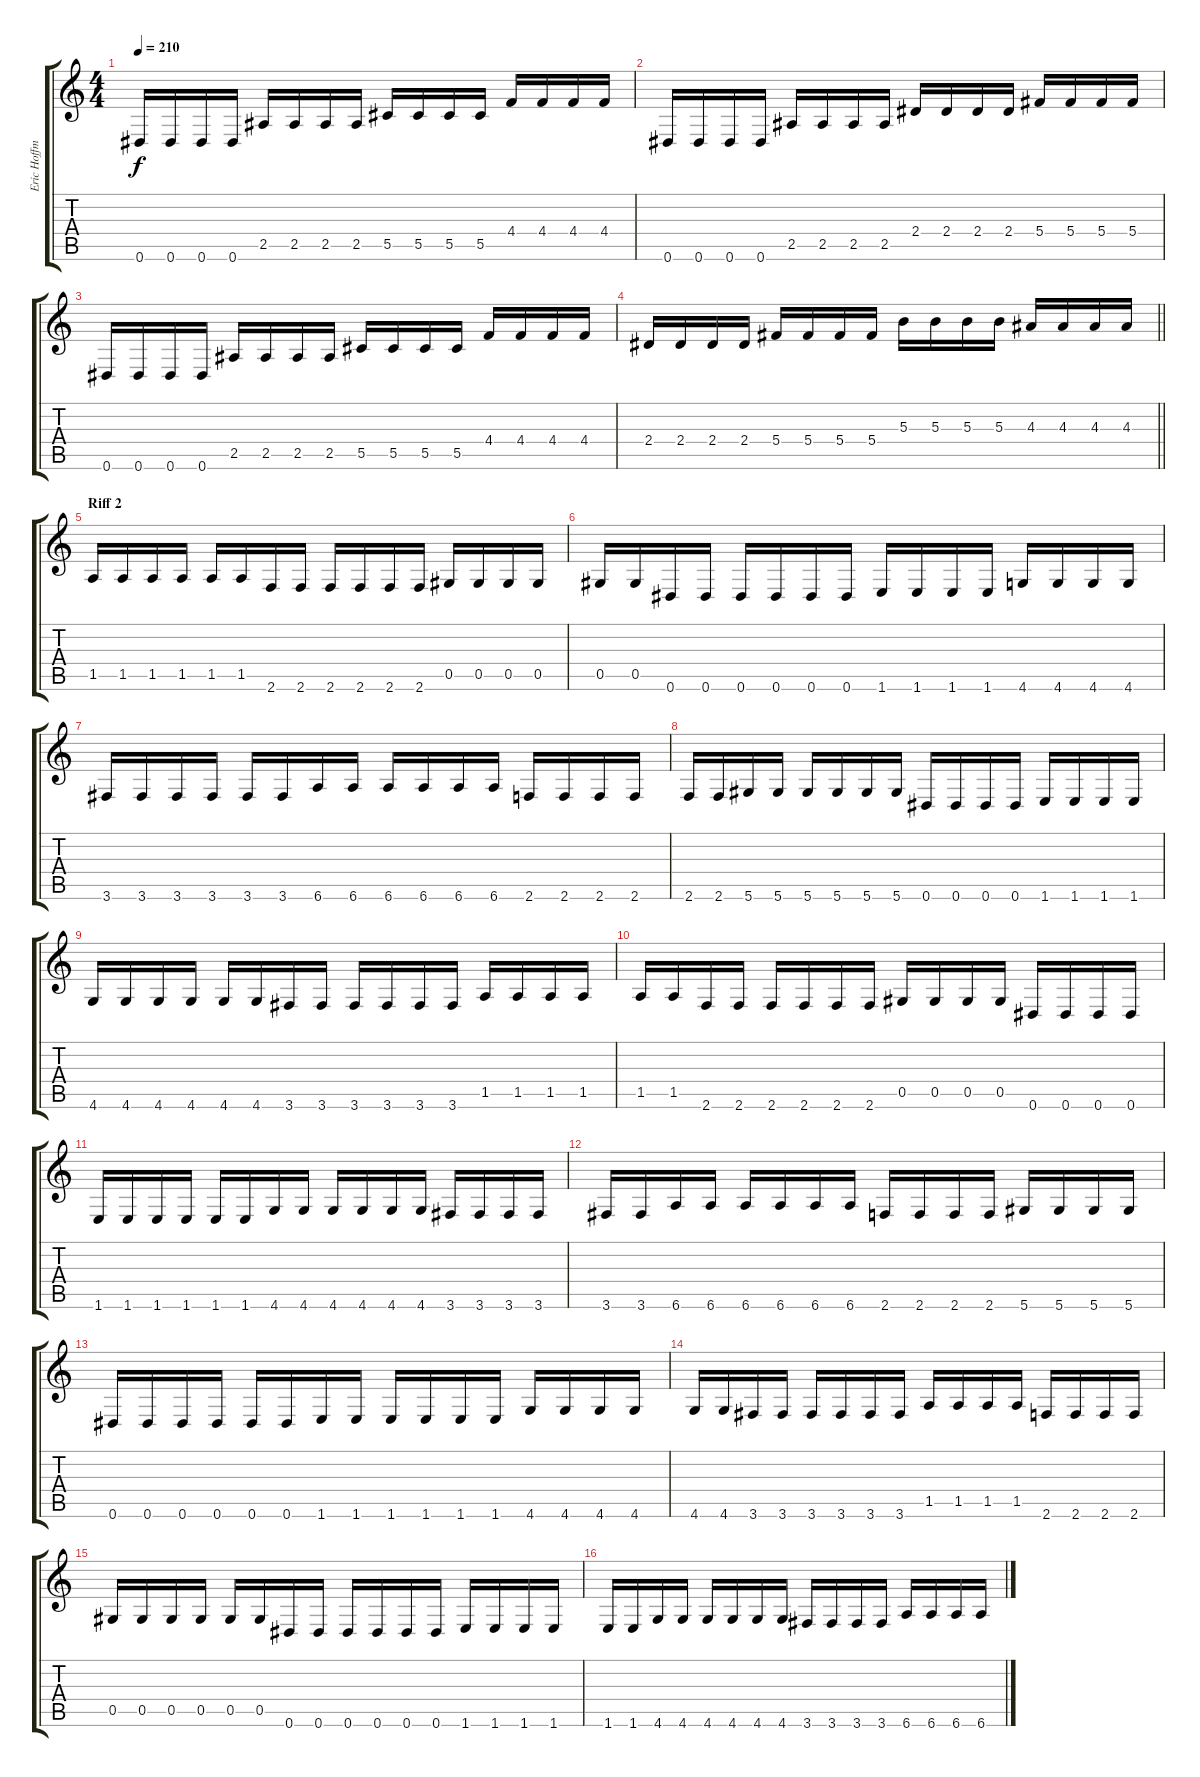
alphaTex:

\track ("Eric Hoffman" "Eric Hoffm") {instrument overdrivenguitar}
\staff {score tabs}
\tuning (Eb4 Bb3 Gb3 Db3 Ab2 Eb2) {hide}
\ts (4 4)
\tempo 210
\clef g2
\ks c
0.6.16{dy f} 0.6.16 0.6.16 0.6.16 2.5.16 2.5.16 2.5.16 2.5.16 5.5.16 5.5.16 5.5.16 5.5.16 4.4.16 4.4.16 4.4.16 4.4.16 |
0.6.16 0.6.16 0.6.16 0.6.16 2.5.16 2.5.16 2.5.16 2.5.16 2.4.16 2.4.16 2.4.16 2.4.16 5.4.16 5.4.16 5.4.16 5.4.16 |
0.6.16 0.6.16 0.6.16 0.6.16 2.5.16 2.5.16 2.5.16 2.5.16 5.5.16 5.5.16 5.5.16 5.5.16 4.4.16 4.4.16 4.4.16 4.4.16 |
\barLineRight lightlight
2.4.16 2.4.16 2.4.16 2.4.16 5.4.16 5.4.16 5.4.16 5.4.16 5.3.16 5.3.16 5.3.16 5.3.16 4.3.16 4.3.16 4.3.16 4.3.16 |
\section ("" "Riff 2")
1.5.16 1.5.16 1.5.16 1.5.16 1.5.16 1.5.16 2.6.16 2.6.16 2.6.16 2.6.16 2.6.16 2.6.16 0.5.16 0.5.16 0.5.16 0.5.16 |
0.5.16 0.5.16 0.6.16 0.6.16 0.6.16 0.6.16 0.6.16 0.6.16 1.6.16 1.6.16 1.6.16 1.6.16 4.6.16 4.6.16 4.6.16 4.6.16 |
3.6.16 3.6.16 3.6.16 3.6.16 3.6.16 3.6.16 6.6.16 6.6.16 6.6.16 6.6.16 6.6.16 6.6.16 2.6.16 2.6.16 2.6.16 2.6.16 |
2.6.16 2.6.16 5.6.16 5.6.16 5.6.16 5.6.16 5.6.16 5.6.16 0.6.16 0.6.16 0.6.16 0.6.16 1.6.16 1.6.16 1.6.16 1.6.16 |
4.6.16 4.6.16 4.6.16 4.6.16 4.6.16 4.6.16 3.6.16 3.6.16 3.6.16 3.6.16 3.6.16 3.6.16 1.5.16 1.5.16 1.5.16 1.5.16 |
1.5.16 1.5.16 2.6.16 2.6.16 2.6.16 2.6.16 2.6.16 2.6.16 0.5.16 0.5.16 0.5.16 0.5.16 0.6.16 0.6.16 0.6.16 0.6.16 |
1.6.16 1.6.16 1.6.16 1.6.16 1.6.16 1.6.16 4.6.16 4.6.16 4.6.16 4.6.16 4.6.16 4.6.16 3.6.16 3.6.16 3.6.16 3.6.16 |
3.6.16 3.6.16 6.6.16 6.6.16 6.6.16 6.6.16 6.6.16 6.6.16 2.6.16 2.6.16 2.6.16 2.6.16 5.6.16 5.6.16 5.6.16 5.6.16 |
0.6.16 0.6.16 0.6.16 0.6.16 0.6.16 0.6.16 1.6.16 1.6.16 1.6.16 1.6.16 1.6.16 1.6.16 4.6.16 4.6.16 4.6.16 4.6.16 |
4.6.16 4.6.16 3.6.16 3.6.16 3.6.16 3.6.16 3.6.16 3.6.16 1.5.16 1.5.16 1.5.16 1.5.16 2.6.16 2.6.16 2.6.16 2.6.16 |
0.5.16 0.5.16 0.5.16 0.5.16 0.5.16 0.5.16 0.6.16 0.6.16 0.6.16 0.6.16 0.6.16 0.6.16 1.6.16 1.6.16 1.6.16 1.6.16 |
1.6.16 1.6.16 4.6.16 4.6.16 4.6.16 4.6.16 4.6.16 4.6.16 3.6.16 3.6.16 3.6.16 3.6.16 6.6.16 6.6.16 6.6.16 6.6.16
